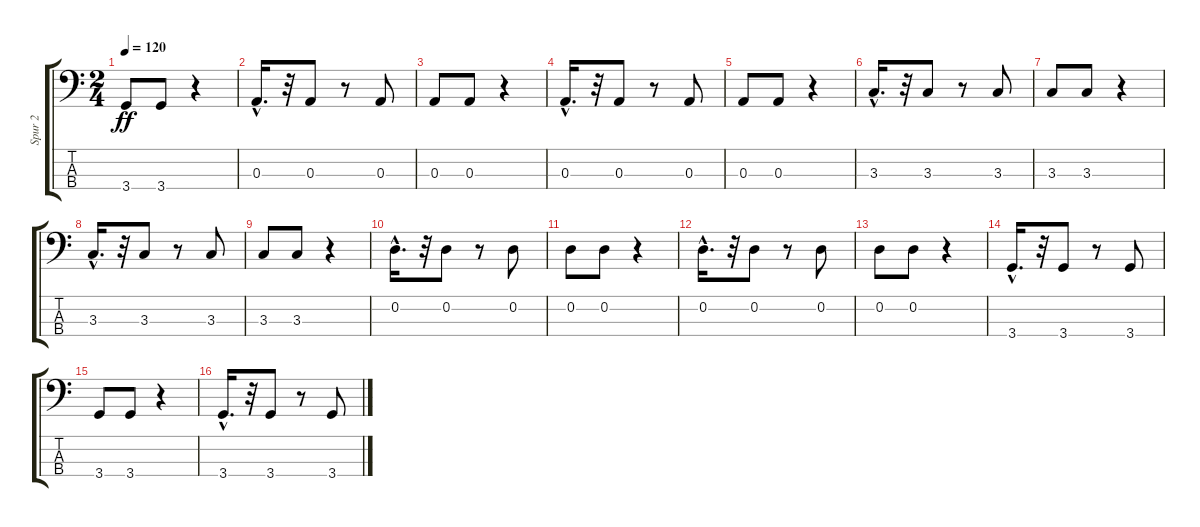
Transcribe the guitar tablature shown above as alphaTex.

\track ("Spur 2" "Spur 2") {instrument electricbassfinger}
\staff {score tabs}
\tuning (G2 D2 A1 E1) {hide}
\ts (2 4)
\tempo 120
\clef f4
\ks c
3.4.8{dy ff} 3.4.8 r.4 |
0.3{hac}.16{d} r.32 0.3.8 r.8 0.3.8 |
0.3.8 0.3.8 r.4 |
0.3{hac}.16{d} r.32 0.3.8 r.8 0.3.8 |
0.3.8 0.3.8 r.4 |
3.3{hac}.16{d} r.32 3.3.8 r.8 3.3.8 |
3.3.8 3.3.8 r.4 |
3.3{hac}.16{d} r.32 3.3.8 r.8 3.3.8 |
3.3.8 3.3.8 r.4 |
0.2{hac}.16{d} r.32 0.2.8 r.8 0.2.8 |
0.2.8 0.2.8 r.4 |
0.2{hac}.16{d} r.32 0.2.8 r.8 0.2.8 |
0.2.8 0.2.8 r.4 |
3.4{hac}.16{d} r.32 3.4.8 r.8 3.4.8 |
3.4.8 3.4.8 r.4 |
3.4{hac}.16{d} r.32 3.4.8 r.8 3.4.8
